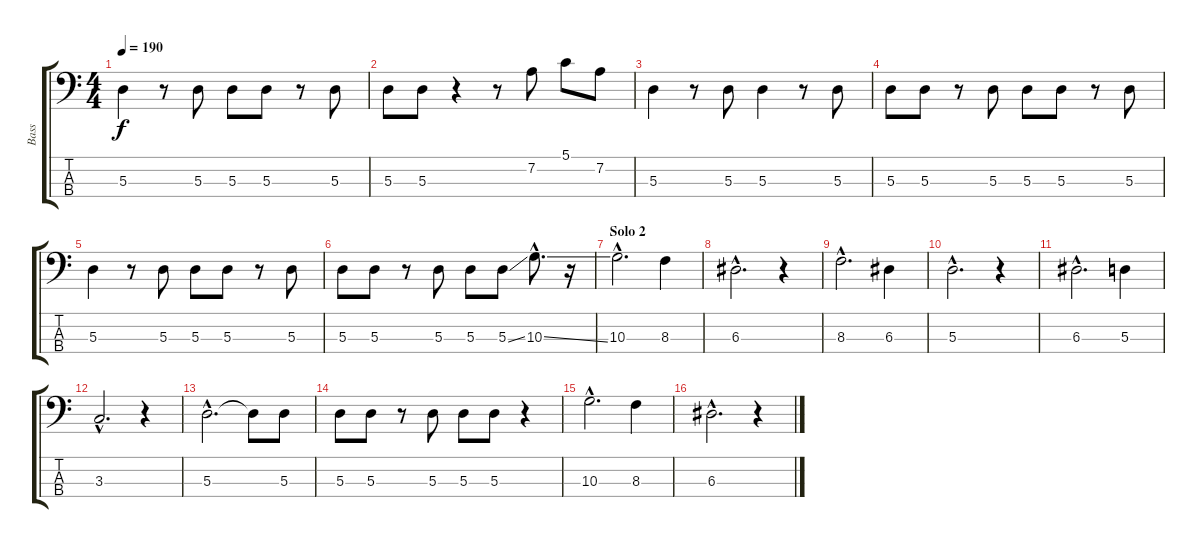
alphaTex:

\track ("Bass" "Bass") {instrument electricbassfinger}
\staff {score tabs}
\tuning (G2 D2 A1 E1) {hide}
\ts (4 4)
\tempo 190
\clef f4
\ks c
5.3.4{dy f} r.8 5.3.8 5.3.8 5.3.8 r.8 5.3.8 |
5.3.8 5.3.8 r.4 r.8 7.2.8 5.1.8 7.2.8 |
5.3.4 r.8 5.3.8 5.3.4 r.8 5.3.8 |
5.3.8 5.3.8 r.8 5.3.8 5.3.8 5.3.8 r.8 5.3.8 |
5.3.4 r.8 5.3.8 5.3.8 5.3.8 r.8 5.3.8 |
5.3.8 5.3.8 r.8 5.3.8 5.3.8 5.3{ss}.8 10.3{ss hac}.8{d} r.16 |
\section ("" "Solo 2")
10.3{hac}.2{d} 8.3.4 |
6.3{hac}.2{d} r.4 |
8.3{hac}.2{d} 6.3.4 |
5.3{hac}.2{d} r.4 |
6.3{hac}.2{d} 5.3.4 |
3.3{hac}.2{d} r.4 |
5.3{hac}.2{d} 5.3{t}.8 5.3.8 |
5.3.8 5.3.8 r.8 5.3.8 5.3.8 5.3.8 r.4 |
10.3{hac}.2{d} 8.3.4 |
6.3{hac}.2{d} r.4
